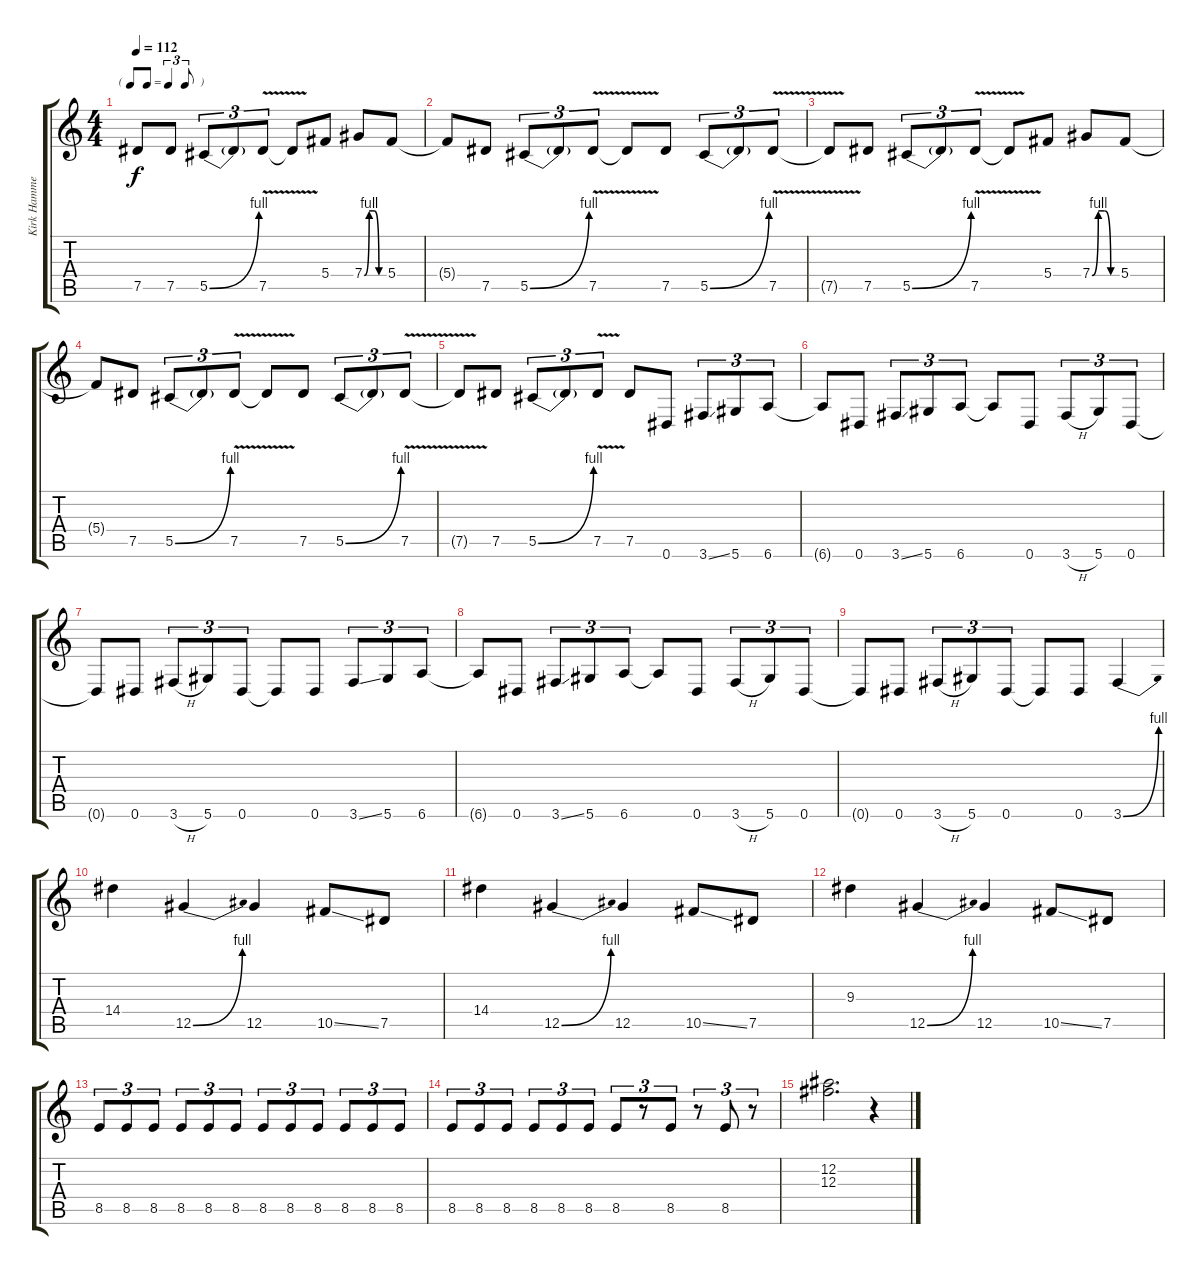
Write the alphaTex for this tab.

\track ("Kirk Hammett (Gtr 1)" "Kirk Hamme") {instrument distortionguitar}
\staff {score tabs}
\tuning (Eb4 Bb3 Gb3 Db3 Ab2 Eb2) {hide}
\ts (4 4)
\tf triplet8th
\tempo 112
\clef g2
\ks c
7.5{t}.8{dy f} 7.5.8 5.5{be (bend 0 0 60 4)}.8{tu (3 2)} 5.5{t}.8{tu (3 2)} 7.5{v}.8{tu (3 2)} 7.5{t}.8 5.4.8 7.4{be (custom 0 0 15 4 30 4 45 0 60 0)}.8 5.4.8 |
5.4{t}.8 7.5.8 5.5{be (bend 0 0 60 4)}.8{tu (3 2)} 5.5{t}.8{tu (3 2)} 7.5{v}.8{tu (3 2)} 7.5{t}.8 7.5.8 5.5{be (bend 0 0 60 4)}.8{tu (3 2)} 5.5{t}.8{tu (3 2)} 7.5{v}.8{tu (3 2)} |
7.5{t}.8 7.5.8 5.5{be (bend 0 0 60 4)}.8{tu (3 2)} 5.5{t}.8{tu (3 2)} 7.5{v}.8{tu (3 2)} 7.5{t}.8 5.4.8 7.4{be (custom 0 0 15 4 30 4 45 0 60 0)}.8 5.4.8 |
5.4{t}.8 7.5.8 5.5{be (bend 0 0 60 4)}.8{tu (3 2)} 5.5{t}.8{tu (3 2)} 7.5{v}.8{tu (3 2)} 7.5{t}.8 7.5.8 5.5{be (bend 0 0 60 4)}.8{tu (3 2)} 5.5{t}.8{tu (3 2)} 7.5{v}.8{tu (3 2)} |
7.5{t}.8 7.5.8 5.5{be (bend 0 0 60 4)}.8{tu (3 2)} 5.5{t}.8{tu (3 2)} 7.5{v}.8{tu (3 2)} 7.5.8 0.6.8 3.6{ss}.8{tu (3 2)} 5.6.8{tu (3 2)} 6.6.8{tu (3 2)} |
6.6{t}.8 0.6.8 3.6{ss}.8{tu (3 2)} 5.6.8{tu (3 2)} 6.6.8{tu (3 2)} 6.6{t}.8 0.6.8 3.6{h}.8{tu (3 2)} 5.6.8{tu (3 2)} 0.6.8{tu (3 2)} |
0.6{t}.8 0.6.8 3.6{h}.8{tu (3 2)} 5.6.8{tu (3 2)} 0.6.8{tu (3 2)} 0.6{t}.8 0.6.8 3.6{ss}.8{tu (3 2)} 5.6.8{tu (3 2)} 6.6.8{tu (3 2)} |
6.6{t}.8 0.6.8 3.6{ss}.8{tu (3 2)} 5.6.8{tu (3 2)} 6.6.8{tu (3 2)} 6.6{t}.8 0.6.8 3.6{h}.8{tu (3 2)} 5.6.8{tu (3 2)} 0.6.8{tu (3 2)} |
0.6{t}.8 0.6.8 3.6{h}.8{tu (3 2)} 5.6.8{tu (3 2)} 0.6.8{tu (3 2)} 0.6{t}.8 0.6.8 3.6{be (bend 0 0 60 4)}.4 |
14.4.4 12.5{be (bend 0 0 60 4)}.4 12.5.4 10.5{ss}.8 7.5.8 |
14.4.4 12.5{be (bend 0 0 60 4)}.4 12.5.4 10.5{ss}.8 7.5.8 |
9.3.4 12.5{be (bend 0 0 60 4)}.4 12.5.4 10.5{ss}.8 7.5.8 |
8.5.8{tu (3 2)} 8.5.8{tu (3 2)} 8.5.8{tu (3 2)} 8.5.8{tu (3 2)} 8.5.8{tu (3 2)} 8.5.8{tu (3 2)} 8.5.8{tu (3 2)} 8.5.8{tu (3 2)} 8.5.8{tu (3 2)} 8.5.8{tu (3 2)} 8.5.8{tu (3 2)} 8.5.8{tu (3 2)} |
8.5.8{tu (3 2)} 8.5.8{tu (3 2)} 8.5.8{tu (3 2)} 8.5.8{tu (3 2)} 8.5.8{tu (3 2)} 8.5.8{tu (3 2)} 8.5.8{tu (3 2)} r.8{tu (3 2)} 8.5.8{tu (3 2)} r.8{tu (3 2)} 8.5.8{tu (3 2)} r.8{tu (3 2)} |
(12.2 12.3).2{d} r.4
